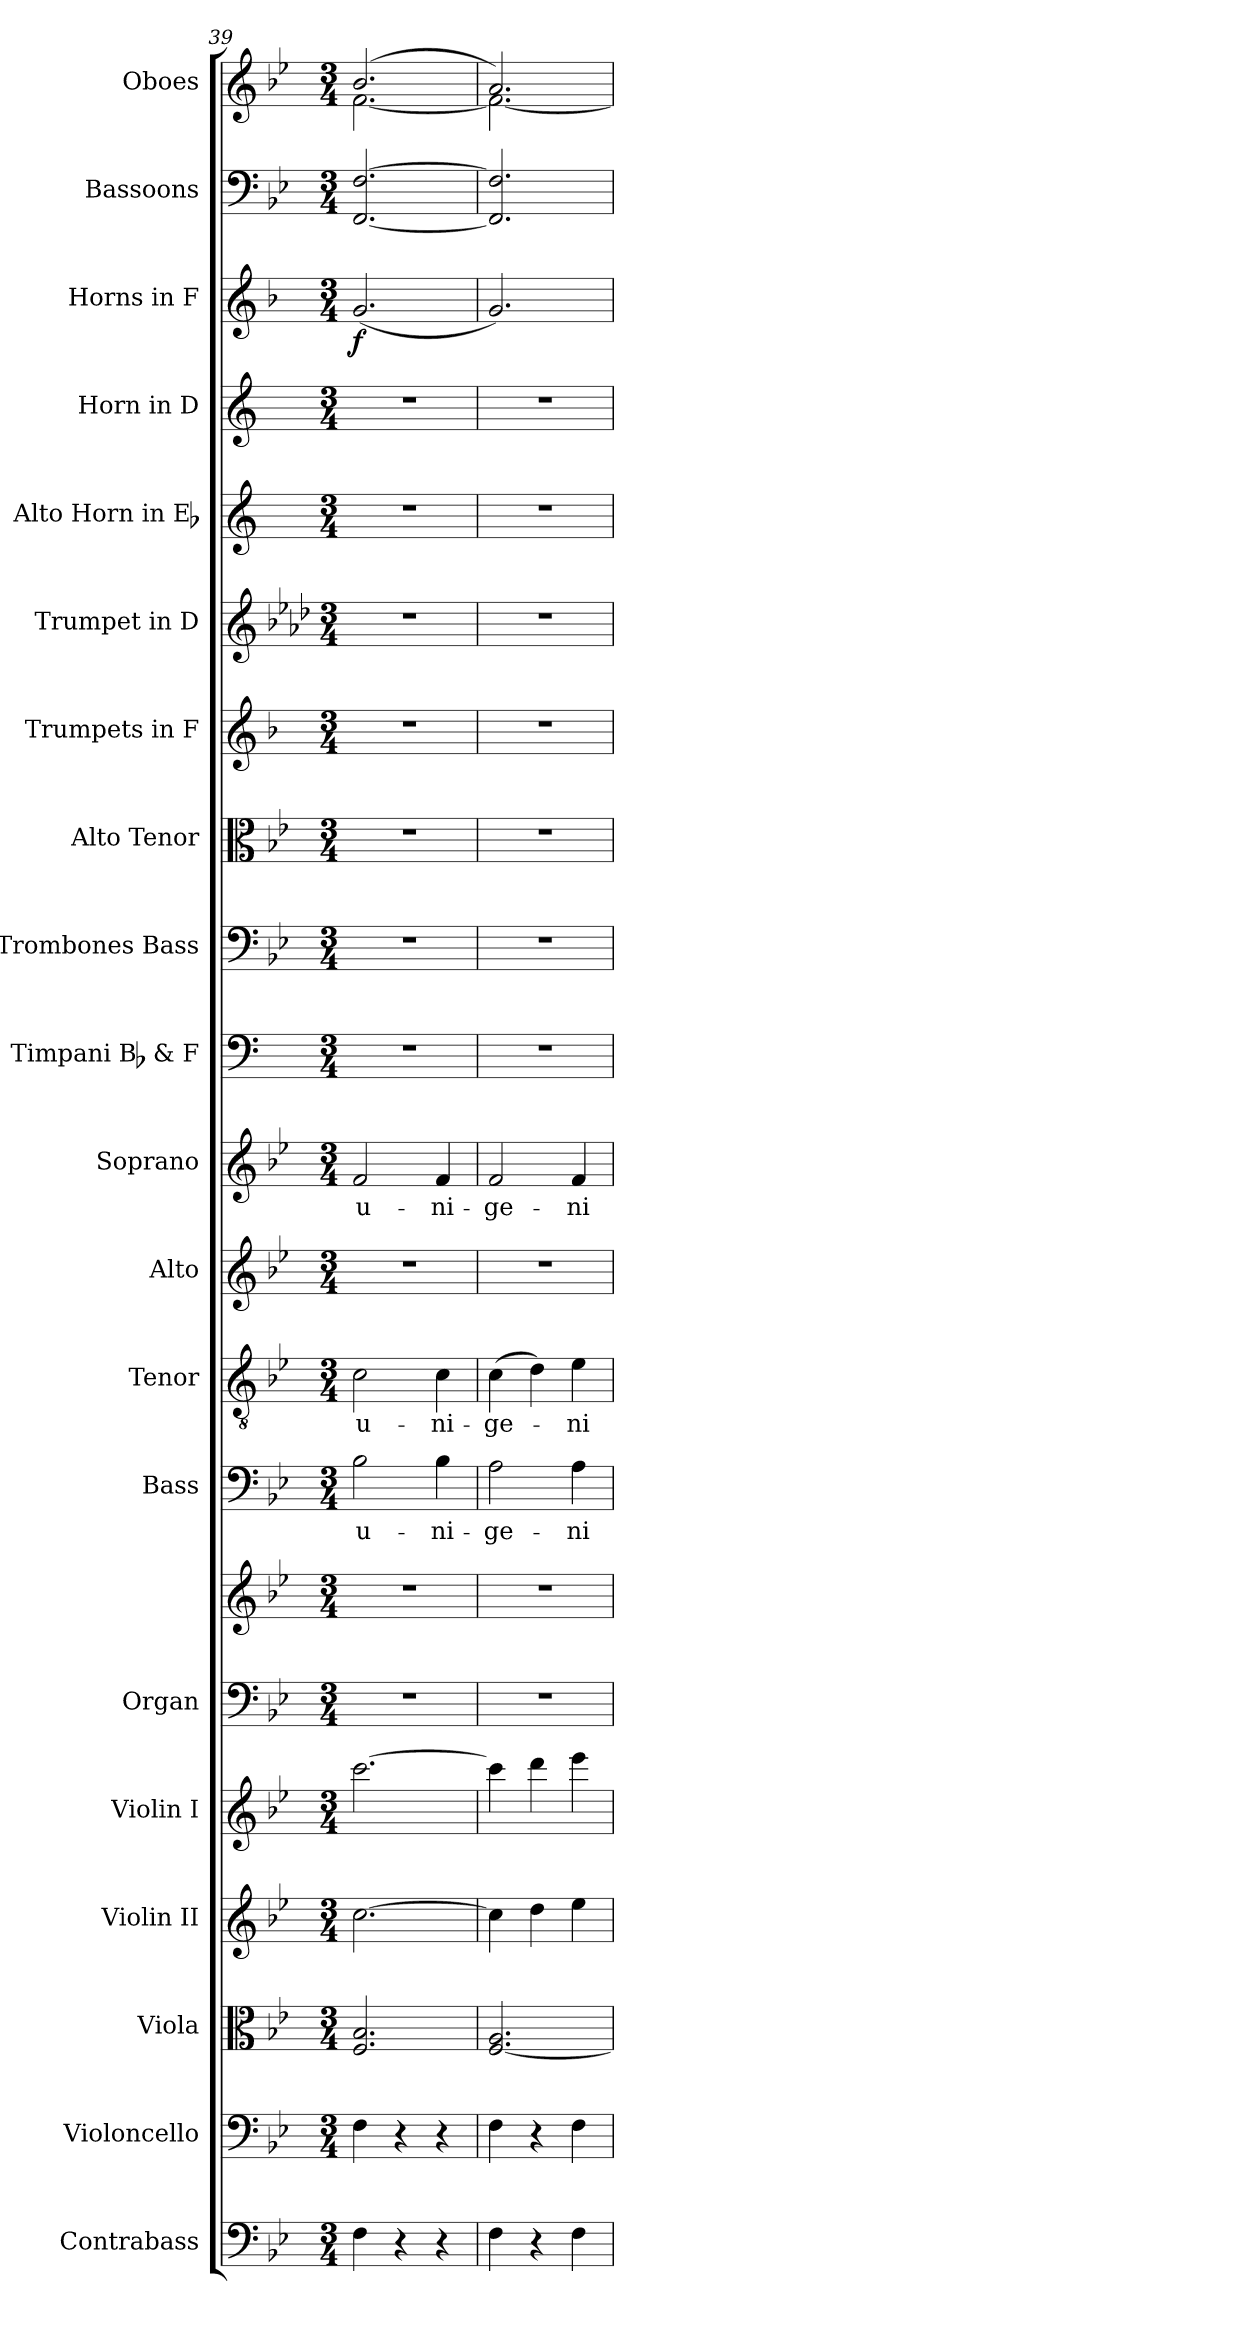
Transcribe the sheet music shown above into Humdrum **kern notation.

**kern	**kern	**kern	**kern	**kern	**kern	**kern	**kern	**text	**kern	**text	**kern	**kern	**text	**kern	**kern	**kern	**kern	**kern	**kern	**kern	**kern	**dynam	**kern	**kern
*part20	*part19	*part18	*part17	*part16	*part15	*part15	*part14	*part14	*part13	*part13	*part12	*part11	*part11	*part10	*part9	*part8	*part7	*part6	*part5	*part4	*part3	*part3	*part2	*part1
*staff21	*staff20	*staff19	*staff18	*staff17	*staff16	*staff15	*staff14	*staff14	*staff13	*staff13	*staff12	*staff11	*staff11	*staff10	*staff9	*staff8	*staff7	*staff6	*staff5	*staff4	*staff3	*staff3	*staff2	*staff1
*I"Contrabass	*I"Violoncello	*I"Viola	*I"Violin II	*I"Violin I	*I"Organ	*	*I"Bass	*	*I"Tenor	*	*I"Alto	*I"Soprano	*	*I"Timpani Bb & F	*I"Trombones  Bass	*I"Alto Tenor	*I"Trumpets in F	*I"Trumpet in D	*I"Alto Horn in Eb	*I"Horn in D	*I"Horns in F	*	*I"Bassoons	*I"Oboes
*I'Cb.	*I'Vc.	*I'Vla.	*I'Vln. II	*I'Vln. I	*I'Org.	*	*I'B.	*	*I'T.	*	*I'A.	*I'S.	*	*I'Timp.	*	*	*	*	*	*	*I'Hn.	*	*I'Bsn.	*I'Ob.
*clefF4	*clefF4	*clefC3	*clefG2	*clefG2	*clefF4	*clefG2	*clefF4	*	*clefGv2	*	*clefG2	*clefG2	*	*clefF4	*clefF4	*clefC3	*clefG2	*clefG2	*clefG2	*clefG2	*clefG2	*	*clefF4	*clefG2
*ITrd7c12	*	*	*	*	*	*	*	*	*ITrd7c12	*	*	*	*	*	*	*	*ITrd4c7	*ITrd-1c-2	*ITrd5c8	*ITrd6c10	*ITrd4c7	*	*	*
*k[b-e-]	*k[b-e-]	*k[b-e-]	*k[b-e-]	*k[b-e-]	*k[b-e-]	*k[b-e-]	*k[b-e-]	*	*k[b-e-]	*	*k[b-e-]	*k[b-e-]	*	*k[]	*k[b-e-]	*k[b-e-]	*k[b-e-]	*k[b-e-]	*k[f#c#g#d#]	*k[f#c#]	*k[b-e-]	*	*k[b-e-]	*k[b-e-]
*B-:	*B-:	*B-:	*B-:	*B-:	*B-:	*B-:	*B-:	*	*B-:	*	*B-:	*B-:	*	*C:	*B-:	*B-:	*B-:	*B-:	*E:	*D:	*B-:	*	*B-:	*B-:
*M3/4	*M3/4	*M3/4	*M3/4	*M3/4	*M3/4	*M3/4	*M3/4	*	*M3/4	*	*M3/4	*M3/4	*	*M3/4	*M3/4	*M3/4	*M3/4	*M3/4	*M3/4	*M3/4	*M3/4	*	*M3/4	*M3/4
=39	=39	=39	=39	=39	=39	=39	=39	=39	=39	=39	=39	=39	=39	=39	=39	=39	=39	=39	=39	=39	=39	=39	=39	=39
!	!	!	!	!	!LO:N:vis=1	!LO:N:vis=1	!	!	!	!	!	!	!	!	!	!	!	!	!	!	!	!	!	!
!	!	!	!	!	!	!	!	!LO:LY:b:color=#000000	!	!	!	!	!	!	!	!	!	!	!	!	!	!	!	!
!	!	!	!	!	!	!	!	!	!	!LO:LY:b:color=#000000	!LO:N:vis=1	!	!	!	!	!	!	!	!	!	!	!	!	!
!	!	!	!	!	!	!	!	!	!	!	!	!	!LO:LY:b:color=#000000	!LO:N:vis=1	!LO:N:vis=1	!LO:N:vis=1	!LO:N:vis=1	!LO:N:vis=1	!LO:N:vis=1	!LO:N:vis=1	!	!	!	!
*	*	*	*	*	*	*	*	*	*	*	*	*	*	*	*	*	*	*	*	*	*	*	*	*^
4FFi\	4Fi\	2.Fi/ 2.B-i	[2.cci\	[2.ccci\	2.r	2.r	2B-i\	u-	2Ci\	u-	2.r	2fi/	u-	2.r	2.r	2.r	2.r	2.r	2.r	2.r	(2.ci/	f	[2.FFi/ [2.Fi	(2.b-i/	[2.fi\
4r	4r	.	.	.	.	.	.	.	.	.	.	.	.	.	.	.	.	.	.	.	.	.	.	.	.
!	!	!	!	!	!	!	!	!LO:LY:b:color=#000000	!	!	!	!	!	!	!	!	!	!	!	!	!	!	!	!	!
!	!	!	!	!	!	!	!	!	!	!LO:LY:b:color=#000000	!	!	!	!	!	!	!	!	!	!	!	!	!	!	!
!	!	!	!	!	!	!	!	!	!	!	!	!	!LO:LY:b:color=#000000	!	!	!	!	!	!	!	!	!	!	!	!
4r	4r	.	.	.	.	.	4B-i\	-ni-	4Ci\	-ni-	.	4fi/	-ni-	.	.	.	.	.	.	.	.	.	.	.	.
=40	=40	=40	=40	=40	=40	=40	=40	=40	=40	=40	=40	=40	=40	=40	=40	=40	=40	=40	=40	=40	=40	=40	=40	=40	=40
!	!	!	!	!	!LO:N:vis=1	!LO:N:vis=1	!	!	!	!	!	!	!	!	!	!	!	!	!	!	!	!	!	!	!
!	!	!	!	!	!	!	!	!LO:LY:b:color=#000000	!	!	!	!	!	!	!	!	!	!	!	!	!	!	!	!	!
!	!	!	!	!	!	!	!	!	!	!LO:LY:b:color=#000000	!LO:N:vis=1	!	!	!	!	!	!	!	!	!	!	!	!	!	!
!	!	!	!	!	!	!	!	!	!	!	!	!	!LO:LY:b:color=#000000	!LO:N:vis=1	!LO:N:vis=1	!LO:N:vis=1	!LO:N:vis=1	!LO:N:vis=1	!LO:N:vis=1	!LO:N:vis=1	!	!	!	!	!
4FFi\	4Fi\	[2.Fi/ 2.Ai	4cci\]	4ccci\]	2.r	2.r	2Ai\	-ge-	(4Ci\	-ge-	2.r	2fi/	-ge-	2.r	2.r	2.r	2.r	2.r	2.r	2.r	2.ci/)	.	2.FFi/] 2.Fi]	2.ai/)	2.fi\_
4r	4r	.	4ddi\	4dddi\	.	.	.	.	4Di\)	.	.	.	.	.	.	.	.	.	.	.	.	.	.	.	.
!	!	!	!	!	!	!	!	!LO:LY:b:color=#000000	!	!	!	!	!	!	!	!	!	!	!	!	!	!	!	!	!
!	!	!	!	!	!	!	!	!	!	!LO:LY:b:color=#000000	!	!	!	!	!	!	!	!	!	!	!	!	!	!	!
!	!	!	!	!	!	!	!	!	!	!	!	!	!LO:LY:b:color=#000000	!	!	!	!	!	!	!	!	!	!	!	!
4FFi\	4Fi\	.	4ee-i\	4eee-i\	.	.	4Ai\	-ni-	4E-i\	-ni-	.	4fi/	-ni-	.	.	.	.	.	.	.	.	.	.	.	.
*	*	*	*	*	*	*	*	*	*	*	*	*	*	*	*	*	*	*	*	*	*	*	*	*v	*v
=	=	=	=	=	=	=	=	=	=	=	=	=	=	=	=	=	=	=	=	=	=	=	=	=
*-	*-	*-	*-	*-	*-	*-	*-	*-	*-	*-	*-	*-	*-	*-	*-	*-	*-	*-	*-	*-	*-	*-	*-	*-
